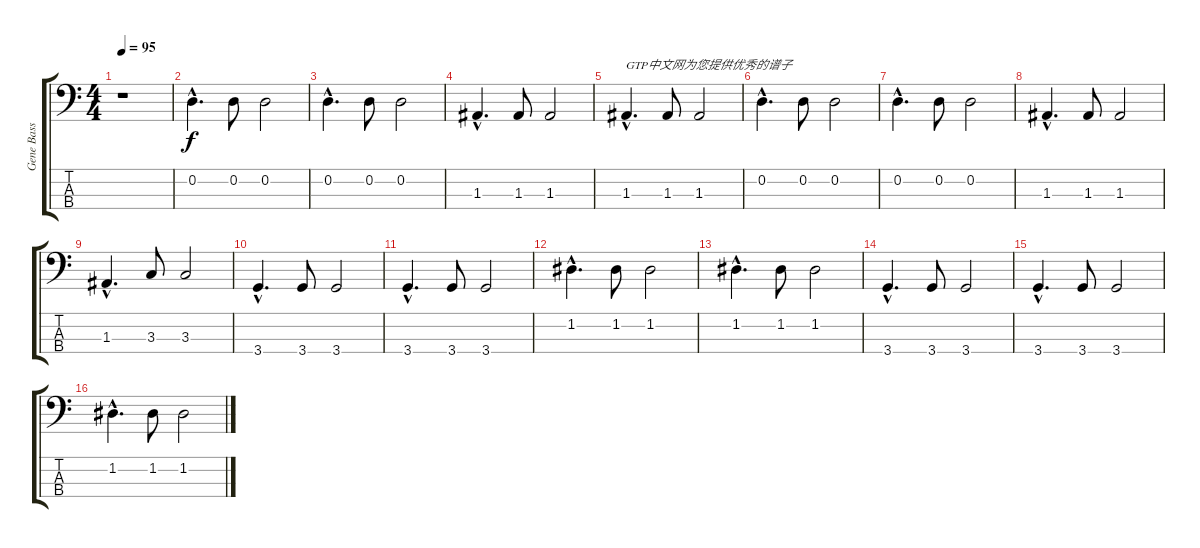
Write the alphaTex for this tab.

\track ("Gene Bass" "Gene Bass") {instrument electricbasspick}
\staff {score tabs}
\tuning (G2 D2 A1 E1) {hide}
\ts (4 4)
\tempo 95
\clef f4
\ks c
r.1{dy f instrument electricbasspick} |
0.2{hac}.4{d} 0.2.8 0.2.2 |
0.2{hac}.4{d} 0.2.8 0.2.2 |
1.3{hac}.4{d} 1.3.8 1.3.2 |
1.3{hac}.4{d txt "GTP中文网为您提供优秀的谱子"} 1.3.8 1.3.2 |
0.2{hac}.4{d} 0.2.8 0.2.2 |
0.2{hac}.4{d} 0.2.8 0.2.2 |
1.3{hac}.4{d} 1.3.8 1.3.2 |
1.3{hac}.4{d} 3.3.8 3.3.2 |
3.4{hac}.4{d} 3.4.8 3.4.2 |
3.4{hac}.4{d} 3.4.8 3.4.2 |
1.2{hac}.4{d} 1.2.8 1.2.2 |
1.2{hac}.4{d} 1.2.8 1.2.2 |
3.4{hac}.4{d} 3.4.8 3.4.2 |
3.4{hac}.4{d} 3.4.8 3.4.2 |
1.2{hac}.4{d} 1.2.8 1.2.2
